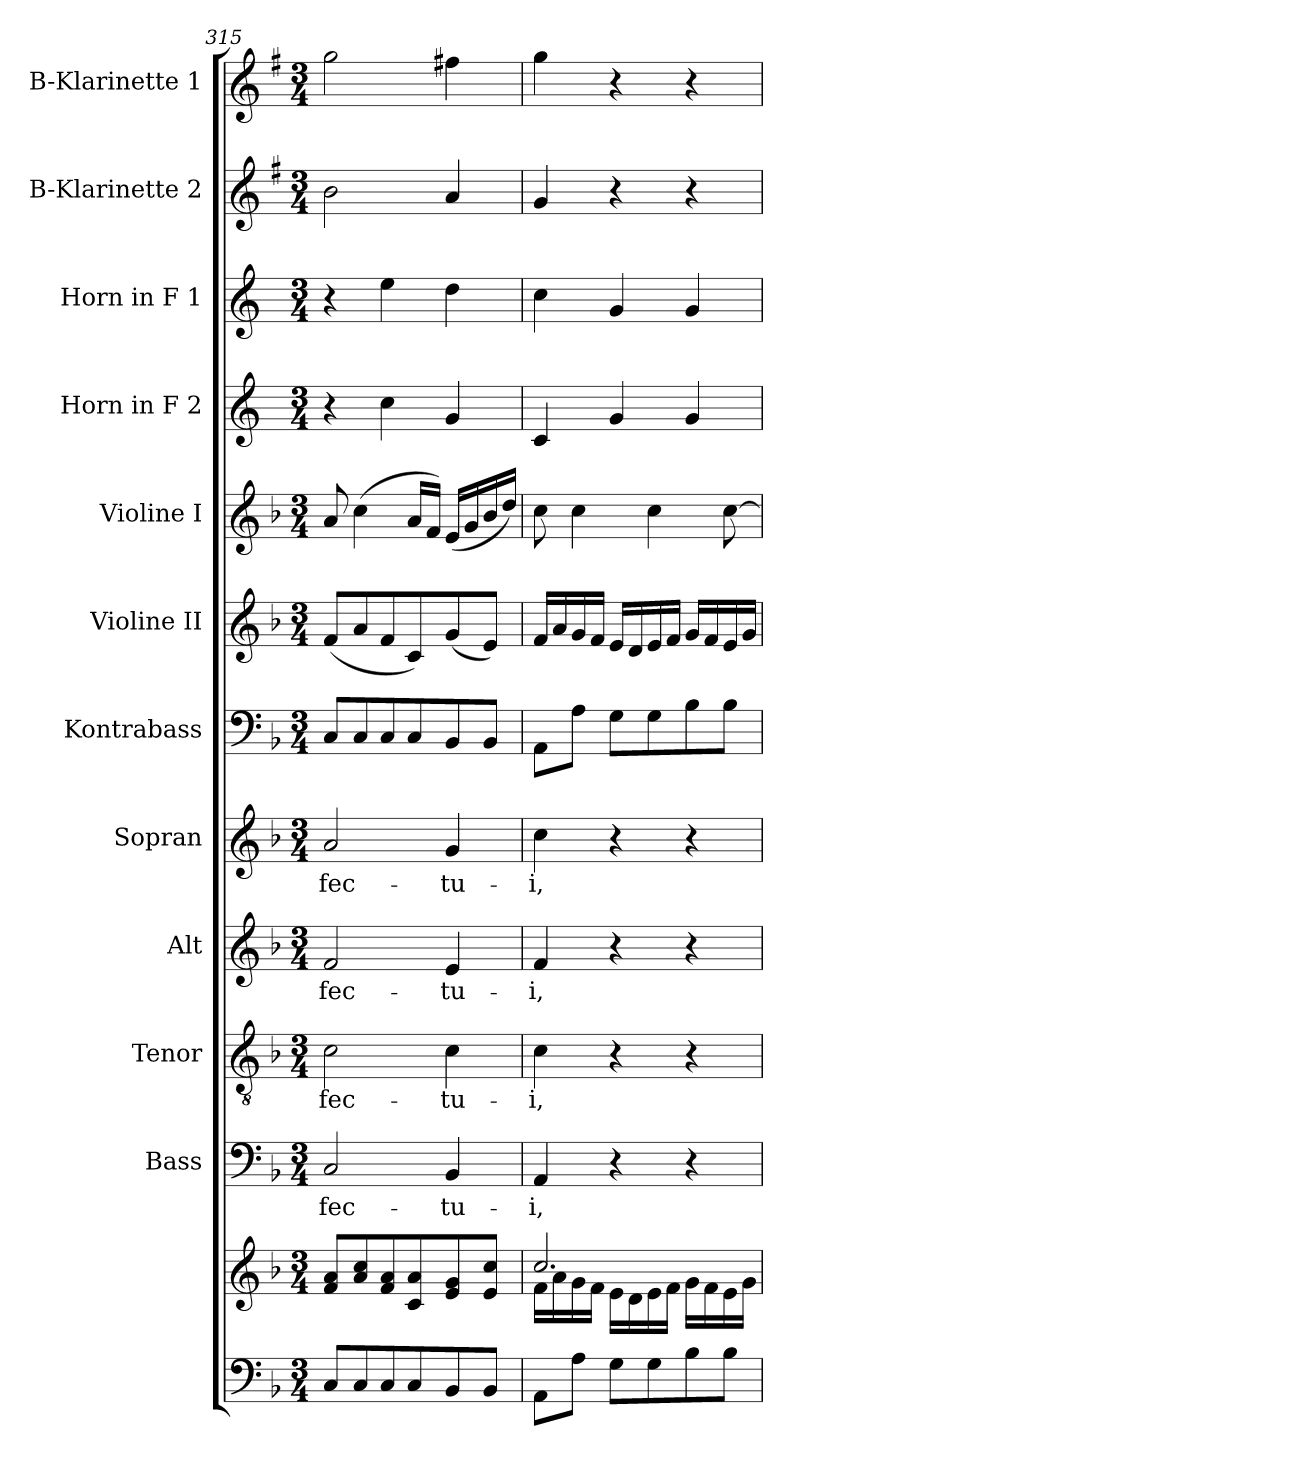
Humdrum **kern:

**kern	**kern	**kern	**text	**kern	**text	**kern	**text	**kern	**text	**kern	**kern	**kern	**kern	**kern	**kern	**kern
*part12	*part12	*part11	*part11	*part10	*part10	*part9	*part9	*part8	*part8	*part7	*part6	*part5	*part4	*part3	*part2	*part1
*staff13	*staff12	*staff11	*staff11	*staff10	*staff10	*staff9	*staff9	*staff8	*staff8	*staff7	*staff6	*staff5	*staff4	*staff3	*staff2	*staff1
*	*	*I"Bass	*	*I"Tenor	*	*I"Alt	*	*I"Sopran	*	*I"Kontrabass	*I"Violine II	*I"Violine I	*I"Horn in F 2	*I"Horn in F 1	*I"B-Klarinette 2	*I"B-Klarinette 1
*	*	*I'B.	*	*I'T.	*	*I'A.	*	*I'S.	*	*I'Kb.	*I'Vl. II	*I'Vl. I	*	*	*I'B Kl. 2	*I'B Kl. 1
!!LO:PB:g=z
*clefF4	*clefG2	*clefF4	*	*clefGv2	*	*clefG2	*	*clefG2	*	*clefF4	*clefG2	*clefG2	*clefG2	*clefG2	*clefG2	*clefG2
*	*	*	*	*	*	*	*	*	*	*ITrd7c12	*	*	*ITrd4c7	*ITrd4c7	*ITrd1c2	*ITrd1c2
*k[b-]	*k[b-]	*k[b-]	*	*k[b-]	*	*k[b-]	*	*k[b-]	*	*k[b-]	*k[b-]	*k[b-]	*k[b-]	*k[b-]	*k[b-]	*k[b-]
*F:	*F:	*F:	*	*F:	*	*F:	*	*F:	*	*F:	*F:	*F:	*F:	*F:	*F:	*F:
*M3/4	*M3/4	*M3/4	*	*M3/4	*	*M3/4	*	*M3/4	*	*M3/4	*M3/4	*M3/4	*M3/4	*M3/4	*M3/4	*M3/4
=315	=315	=315	=315	=315	=315	=315	=315	=315	=315	=315	=315	=315	=315	=315	=315	=315
!	!	!	!LO:LY:b	!	!LO:LY:b	!	!LO:LY:b	!	!LO:LY:b	!	!	!	!	!	!	!
8C/L	8f/ 8a/L	2C/	-fec-	2c\	-fec-	2f/	-fec-	2a/	-fec-	8CC/L	(<8f/L	8a/	4r	4r	2a\	2ff\
8C/	8a/ 8cc/	.	.	.	.	.	.	.	.	8CC/	8a/	(>4cc\	.	.	.	.
8C/	8f/ 8a/	.	.	.	.	.	.	.	.	8CC/	8f/	.	4f\	4a\	.	.
8C/	8c/ 8a/	.	.	.	.	.	.	.	.	8CC/	8c/)	16a/LL	.	.	.	.
.	.	.	.	.	.	.	.	.	.	.	.	16f/JJ)	.	.	.	.
!	!	!	!LO:LY:b	!	!LO:LY:b	!	!LO:LY:b	!	!LO:LY:b	!	!	!	!	!	!	!
8BB-/	8e/ 8g/	4BB-/	-tu-	4c\	-tu-	4e/	-tu-	4g/	-tu-	8BBB-/	(<8g/	(<16e/LL	4c/	4g\	4g/	4een\
.	.	.	.	.	.	.	.	.	.	.	.	16g/	.	.	.	.
8BB-/J	8e/ 8cc/J	.	.	.	.	.	.	.	.	8BBB-/J	8e/J)	16b-/	.	.	.	.
.	.	.	.	.	.	.	.	.	.	.	.	16dd/JJ)	.	.	.	.
=316	=316	=316	=316	=316	=316	=316	=316	=316	=316	=316	=316	=316	=316	=316	=316	=316
*	*^	*	*	*	*	*	*	*	*	*	*	*	*	*	*	*
!	!	!	!	!LO:LY:b	!	!LO:LY:b	!	!LO:LY:b	!	!LO:LY:b	!	!	!	!	!	!	!
8AA\L	2.cc/	16f\LL	4AA/	-i,	4c\	-i,	4f/	-i,	4cc\	-i,	8AAA\L	16f/LL	8cc\	4F/	4f\	4f/	4ff\
.	.	16a\	.	.	.	.	.	.	.	.	.	16a/	.	.	.	.	.
8A\J	.	16g\	.	.	.	.	.	.	.	.	8AA\J	16g/	4cc\	.	.	.	.
.	.	16f\JJ	.	.	.	.	.	.	.	.	.	16f/JJ	.	.	.	.	.
8G\L	.	16e\LL	4r	.	4r	.	4r	.	4r	.	8GG\L	16e/LL	.	4c/	4c/	4r	4r
.	.	16d\	.	.	.	.	.	.	.	.	.	16d/	.	.	.	.	.
8G\	.	16e\	.	.	.	.	.	.	.	.	8GG\	16e/	4cc\	.	.	.	.
.	.	16f\JJ	.	.	.	.	.	.	.	.	.	16f/JJ	.	.	.	.	.
8B-\	.	16g\LL	4r	.	4r	.	4r	.	4r	.	8BB-\	16g/LL	.	4c/	4c/	4r	4r
.	.	16f\	.	.	.	.	.	.	.	.	.	16f/	.	.	.	.	.
8B-\J	.	16e\	.	.	.	.	.	.	.	.	8BB-\J	16e/	[8cc\	.	.	.	.
.	.	16g\JJ	.	.	.	.	.	.	.	.	.	16g/JJ	.	.	.	.	.
*	*v	*v	*	*	*	*	*	*	*	*	*	*	*	*	*	*	*
=	=	=	=	=	=	=	=	=	=	=	=	=	=	=	=	=
*-	*-	*-	*-	*-	*-	*-	*-	*-	*-	*-	*-	*-	*-	*-	*-	*-
